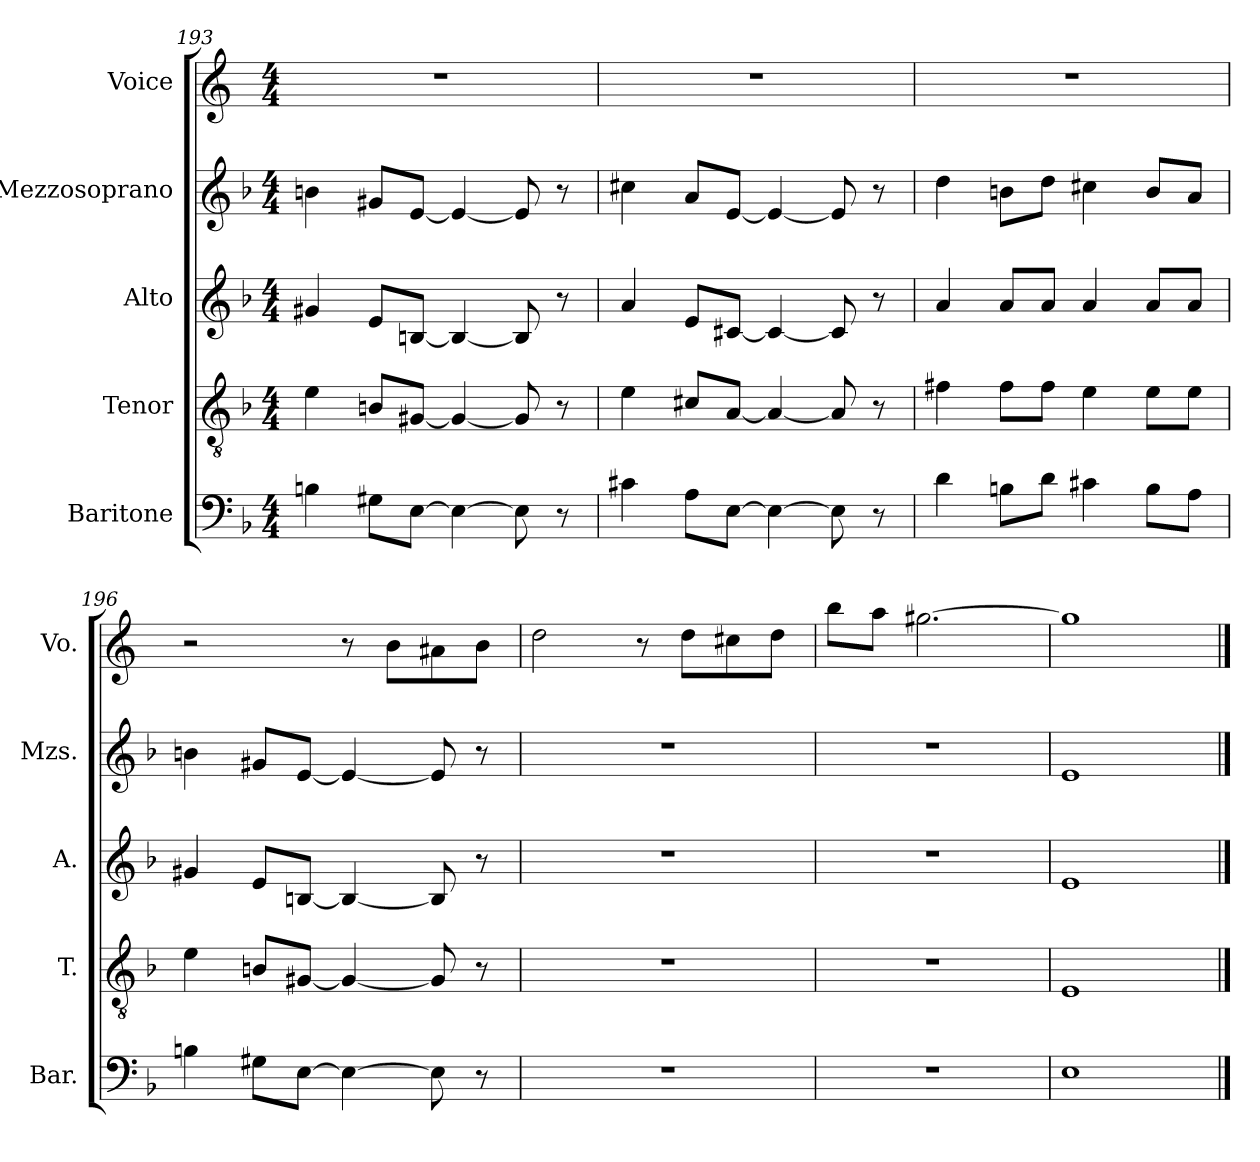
**kern	**kern	**kern	**kern	**kern
*part5	*part4	*part3	*part2	*part1
*staff5	*staff4	*staff3	*staff2	*staff1
*I"Baritone	*I"Tenor	*I"Alto	*I"Mezzosoprano	*I"Voice
*I'Bar.	*I'T.	*I'A.	*I'Mzs.	*I'Vo.
*clefF4	*clefGv2	*clefG2	*clefG2	*clefG2
*k[b-]	*k[b-]	*k[b-]	*k[b-]	*k[]
*F:	*F:	*F:	*F:	*C:
*M4/4	*M4/4	*M4/4	*M4/4	*M4/4
=193	=193	=193	=193	=193
4B\	4e\	4g#/	4b\	1r
8G#\L	8B/L	8e/L	8g#/L	.
[8E\J	[8G#/J	[8B/J	[8e/J	.
4E\_	4G#/_	4B/_	4e/_	.
8E\]	8G#/]	8B/]	8e/]	.
8r	8r	8r	8r	.
=194	=194	=194	=194	=194
4c#\	4e\	4a/	4cc#\	1r
8A\L	8c#/L	8e/L	8a/L	.
[8E\J	[8A/J	[8c#/J	[8e/J	.
4E\_	4A/_	4c#/_	4e/_	.
8E\]	8A/]	8c#/]	8e/]	.
8r	8r	8r	8r	.
=195	=195	=195	=195	=195
4d\	4f#\	4a/	4dd\	1r
8B\L	8f#\L	8a/L	8b\L	.
8d\J	8f#\J	8a/J	8dd\J	.
4c#\	4e\	4a/	4cc#\	.
8B\L	8e\L	8a/L	8b/L	.
8A\J	8e\J	8a/J	8a/J	.
=196	=196	=196	=196	=196
4B\	4e\	4g#/	4b\	2r
8G#\L	8B/L	8e/L	8g#/L	.
[8E\J	[8G#/J	[8B/J	[8e/J	.
4E\_	4G#/_	4B/_	4e/_	8r
.	.	.	.	8b\L
8E\]	8G#/]	8B/]	8e/]	8a#X\
8r	8r	8r	8r	8b\J
=197	=197	=197	=197	=197
1r	1r	1r	1r	2dd\
.	.	.	.	8r
.	.	.	.	8dd\L
.	.	.	.	8cc#\
.	.	.	.	8dd\J
!!LO:PB:g=z
=198	=198	=198	=198	=198
1r	1r	1r	1r	8bb\L
.	.	.	.	8aa\J
.	.	.	.	[2.gg#\
=199	=199	=199	=199	=199
1E	1E	1e	1e	1gg#]
==	==	==	==	==
*-	*-	*-	*-	*-
